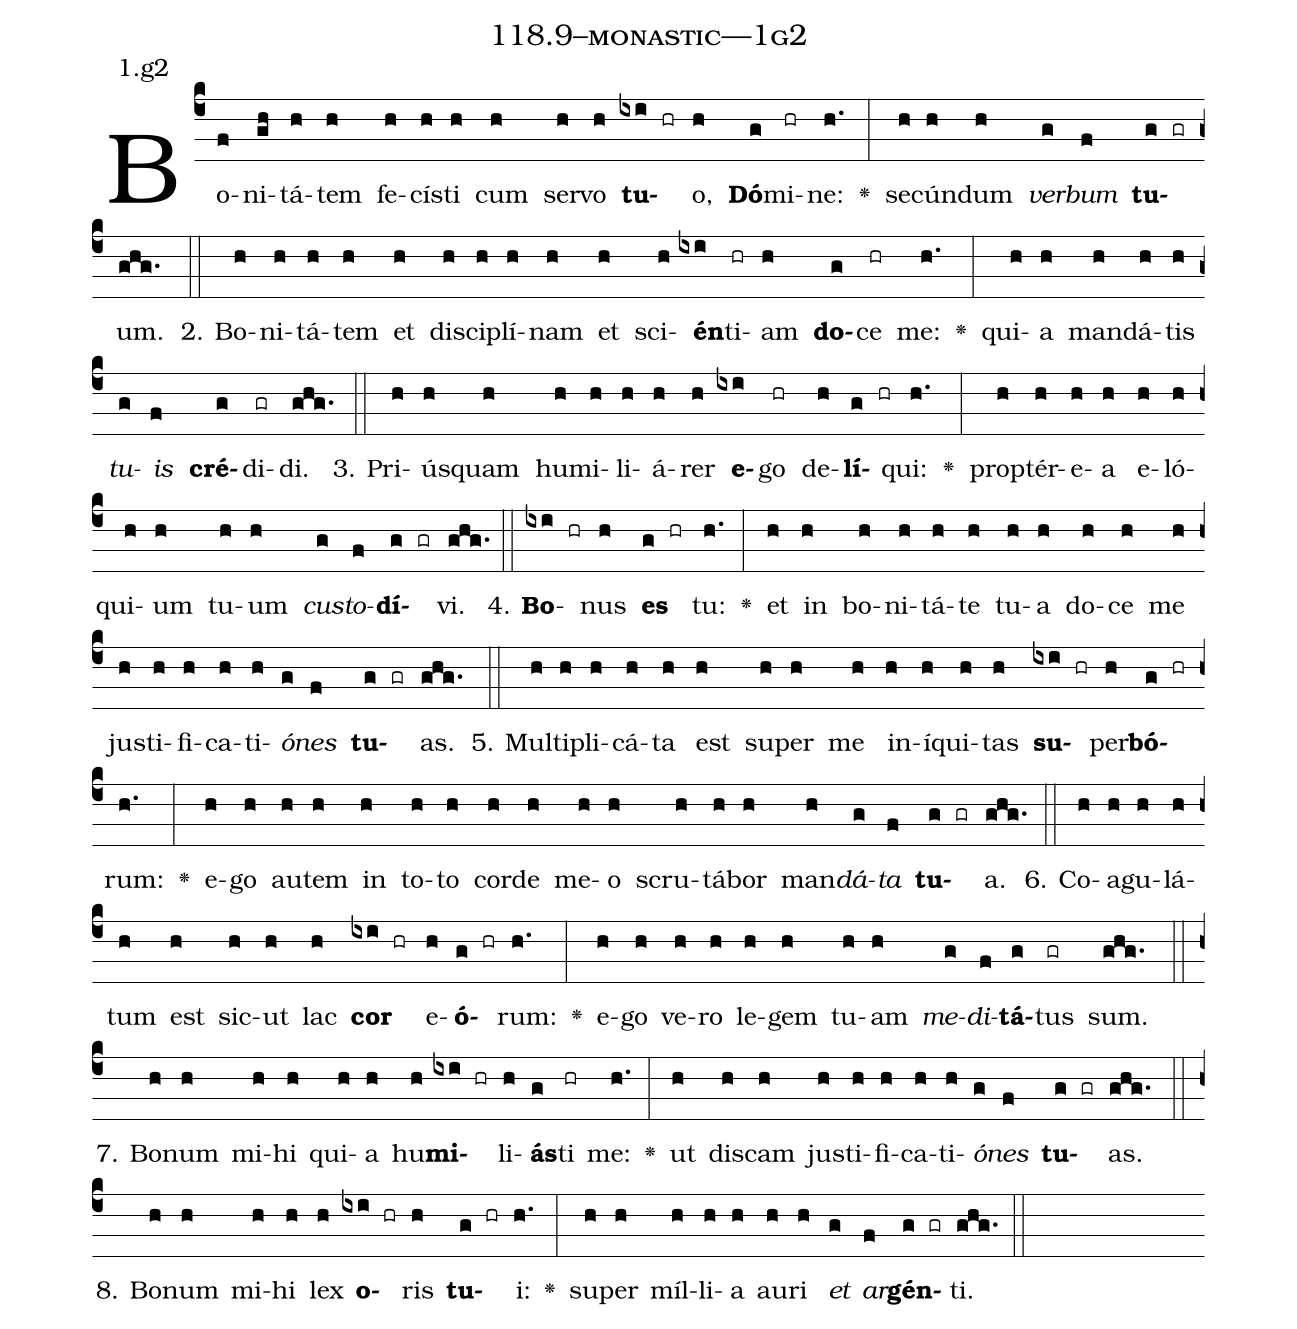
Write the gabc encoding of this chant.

name: 118.9--monastic---1g2;
annotation: 1.g2;
%%
(c4)Bo(f)ni(gh)tá(h)tem(h) fe(h)cís(h)ti(h) cum(h) ser(h)vo(h) <b>tu</b>(ixi hr)o,(h) <b>Dó</b>(g)mi(hr)ne:(h.) <v>\greheightstar</v>(:) se(h)cún(h)dum(h) <i>ver</i>(g)<i>bum</i>(f) <b>tu</b>(g gr)um.(ghg.) (::)
2. Bo(h)ni(h)tá(h)tem(h) et(h) di(h)sci(h)plí(h)nam(h) et(h) sci(h)<b>én</b>(ixi)ti(hr)am(h) <b>do</b>(g)ce(hr) me:(h.) <v>\greheightstar</v>(:) qui(h)a(h) man(h)dá(h)tis(h) <i>tu</i>(g)<i>is</i>(f) <b>cré</b>(g)di(gr)di.(ghg.) (::)
3. Pri(h)ús(h)quam(h) hu(h)mi(h)li(h)á(h)rer(h) <b>e</b>(ixi)go(hr) de(h)<b>lí</b>(g hr)qui:(h.) <v>\greheightstar</v>(:) prop(h)tér(h)e(h)a(h) e(h)ló(h)qui(h)um(h) tu(h)um(h) <i>cus</i>(g)<i>to</i>(f)<b>dí</b>(g gr)vi.(ghg.) (::)
4. <b>Bo</b>(ixi hr)nus(h) <b>es</b>(g hr) tu:(h.) <v>\greheightstar</v>(:) et(h) in(h) bo(h)ni(h)tá(h)te(h) tu(h)a(h) do(h)ce(h) me(h) jus(h)ti(h)fi(h)ca(h)ti(h)<i>ó</i>(g)<i>nes</i>(f) <b>tu</b>(g gr)as.(ghg.) (::)
5. Mul(h)ti(h)pli(h)cá(h)ta(h) est(h) su(h)per(h) me(h) in(h)í(h)qui(h)tas(h) <b>su</b>(ixi hr)per(h)<b>bó</b>(g hr)rum:(h.) <v>\greheightstar</v>(:) e(h)go(h) au(h)tem(h) in(h) to(h)to(h) cor(h)de(h) me(h)o(h) scru(h)tá(h)bor(h) man(h)<i>dá</i>(g)<i>ta</i>(f) <b>tu</b>(g gr)a.(ghg.) (::)
6. Co(h)a(h)gu(h)lá(h)tum(h) est(h) sic(h)ut(h) lac(h) <b>cor</b>(ixi hr) e(h)<b>ó</b>(g hr)rum:(h.) <v>\greheightstar</v>(:) e(h)go(h) ve(h)ro(h) le(h)gem(h) tu(h)am(h) <i>me</i>(g)<i>di</i>(f)<b>tá</b>(g)tus(gr) sum.(ghg.) (::)
7. Bo(h)num(h) mi(h)hi(h) qui(h)a(h) hu(h)<b>mi</b>(ixi hr)li(h)<b>ás</b>(g)ti(hr) me:(h.) <v>\greheightstar</v>(:) ut(h) dis(h)cam(h) jus(h)ti(h)fi(h)ca(h)ti(h)<i>ó</i>(g)<i>nes</i>(f) <b>tu</b>(g gr)as.(ghg.) (::)
8. Bo(h)num(h) mi(h)hi(h) lex(h) <b>o</b>(ixi hr)ris(h) <b>tu</b>(g hr)i:(h.) <v>\greheightstar</v>(:) su(h)per(h) míl(h)li(h)a(h) au(h)ri(h) <i>et</i>(g) <i>ar</i>(f)<b>gén</b>(g gr)ti.(ghg.) (::)
